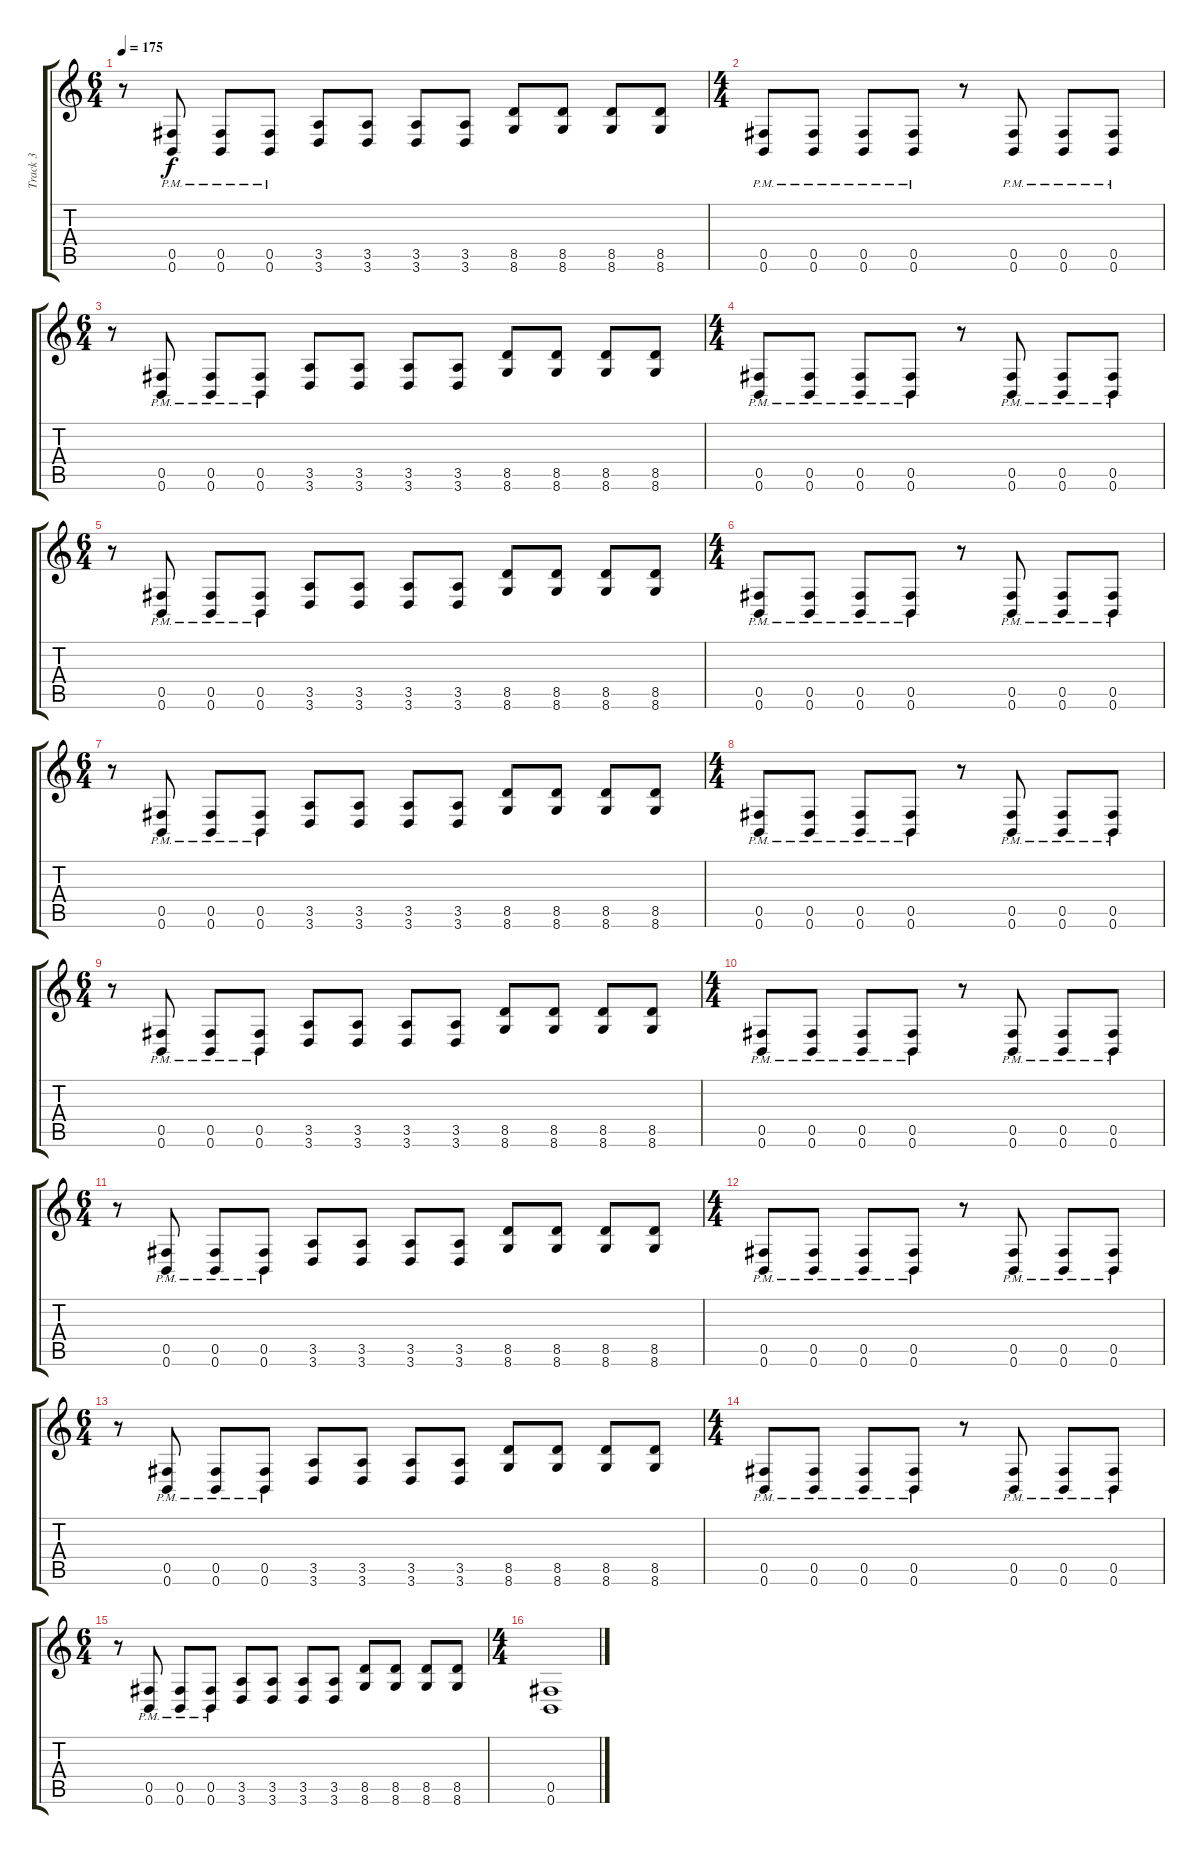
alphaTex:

\track ("Track 3" "Track 3") {instrument distortionguitar}
\staff {score tabs}
\tuning (Db4 Ab3 E3 B2 Gb2 B1) {hide}
\ts (6 4)
\tempo 175
\clef g2
\ks c
r.8{dy f} (0.5{pm} 0.6{pm}).8 (0.5{pm} 0.6{pm}).8 (0.5{pm} 0.6{pm}).8 (3.5 3.6).8 (3.5 3.6).8 (3.5 3.6).8 (3.5 3.6).8 (8.5 8.6).8 (8.5 8.6).8 (8.5 8.6).8 (8.5 8.6).8 |
\ts (4 4)
(0.5{pm} 0.6{pm}).8 (0.5{pm} 0.6{pm}).8 (0.5{pm} 0.6{pm}).8 (0.5{pm} 0.6{pm}).8 r.8 (0.5{pm} 0.6{pm}).8 (0.5{pm} 0.6{pm}).8 (0.5{pm} 0.6{pm}).8 |
\ts (6 4)
r.8 (0.5{pm} 0.6{pm}).8 (0.5{pm} 0.6{pm}).8 (0.5{pm} 0.6{pm}).8 (3.5 3.6).8 (3.5 3.6).8 (3.5 3.6).8 (3.5 3.6).8 (8.5 8.6).8 (8.5 8.6).8 (8.5 8.6).8 (8.5 8.6).8 |
\ts (4 4)
(0.5{pm} 0.6{pm}).8 (0.5{pm} 0.6{pm}).8 (0.5{pm} 0.6{pm}).8 (0.5{pm} 0.6{pm}).8 r.8 (0.5{pm} 0.6{pm}).8 (0.5{pm} 0.6{pm}).8 (0.5{pm} 0.6{pm}).8 |
\ts (6 4)
r.8 (0.5{pm} 0.6{pm}).8 (0.5{pm} 0.6{pm}).8 (0.5{pm} 0.6{pm}).8 (3.5 3.6).8 (3.5 3.6).8 (3.5 3.6).8 (3.5 3.6).8 (8.5 8.6).8 (8.5 8.6).8 (8.5 8.6).8 (8.5 8.6).8 |
\ts (4 4)
(0.5{pm} 0.6{pm}).8 (0.5{pm} 0.6{pm}).8 (0.5{pm} 0.6{pm}).8 (0.5{pm} 0.6{pm}).8 r.8 (0.5{pm} 0.6{pm}).8 (0.5{pm} 0.6{pm}).8 (0.5{pm} 0.6{pm}).8 |
\ts (6 4)
r.8 (0.5{pm} 0.6{pm}).8 (0.5{pm} 0.6{pm}).8 (0.5{pm} 0.6{pm}).8 (3.5 3.6).8 (3.5 3.6).8 (3.5 3.6).8 (3.5 3.6).8 (8.5 8.6).8 (8.5 8.6).8 (8.5 8.6).8 (8.5 8.6).8 |
\ts (4 4)
(0.5{pm} 0.6{pm}).8 (0.5{pm} 0.6{pm}).8 (0.5{pm} 0.6{pm}).8 (0.5{pm} 0.6{pm}).8 r.8 (0.5{pm} 0.6{pm}).8 (0.5{pm} 0.6{pm}).8 (0.5{pm} 0.6{pm}).8 |
\ts (6 4)
r.8 (0.5{pm} 0.6{pm}).8 (0.5{pm} 0.6{pm}).8 (0.5{pm} 0.6{pm}).8 (3.5 3.6).8 (3.5 3.6).8 (3.5 3.6).8 (3.5 3.6).8 (8.5 8.6).8 (8.5 8.6).8 (8.5 8.6).8 (8.5 8.6).8 |
\ts (4 4)
(0.5{pm} 0.6{pm}).8 (0.5{pm} 0.6{pm}).8 (0.5{pm} 0.6{pm}).8 (0.5{pm} 0.6{pm}).8 r.8 (0.5{pm} 0.6{pm}).8 (0.5{pm} 0.6{pm}).8 (0.5{pm} 0.6{pm}).8 |
\ts (6 4)
r.8 (0.5{pm} 0.6{pm}).8 (0.5{pm} 0.6{pm}).8 (0.5{pm} 0.6{pm}).8 (3.5 3.6).8 (3.5 3.6).8 (3.5 3.6).8 (3.5 3.6).8 (8.5 8.6).8 (8.5 8.6).8 (8.5 8.6).8 (8.5 8.6).8 |
\ts (4 4)
(0.5{pm} 0.6{pm}).8 (0.5{pm} 0.6{pm}).8 (0.5{pm} 0.6{pm}).8 (0.5{pm} 0.6{pm}).8 r.8 (0.5{pm} 0.6{pm}).8 (0.5{pm} 0.6{pm}).8 (0.5{pm} 0.6{pm}).8 |
\ts (6 4)
r.8 (0.5{pm} 0.6{pm}).8 (0.5{pm} 0.6{pm}).8 (0.5{pm} 0.6{pm}).8 (3.5 3.6).8 (3.5 3.6).8 (3.5 3.6).8 (3.5 3.6).8 (8.5 8.6).8 (8.5 8.6).8 (8.5 8.6).8 (8.5 8.6).8 |
\ts (4 4)
(0.5{pm} 0.6{pm}).8 (0.5{pm} 0.6{pm}).8 (0.5{pm} 0.6{pm}).8 (0.5{pm} 0.6{pm}).8 r.8 (0.5{pm} 0.6{pm}).8 (0.5{pm} 0.6{pm}).8 (0.5{pm} 0.6{pm}).8 |
\ts (6 4)
r.8 (0.5{pm} 0.6{pm}).8 (0.5{pm} 0.6{pm}).8 (0.5{pm} 0.6{pm}).8 (3.5 3.6).8 (3.5 3.6).8 (3.5 3.6).8 (3.5 3.6).8 (8.5 8.6).8 (8.5 8.6).8 (8.5 8.6).8 (8.5 8.6).8 |
\ts (4 4)
(0.5 0.6).1
